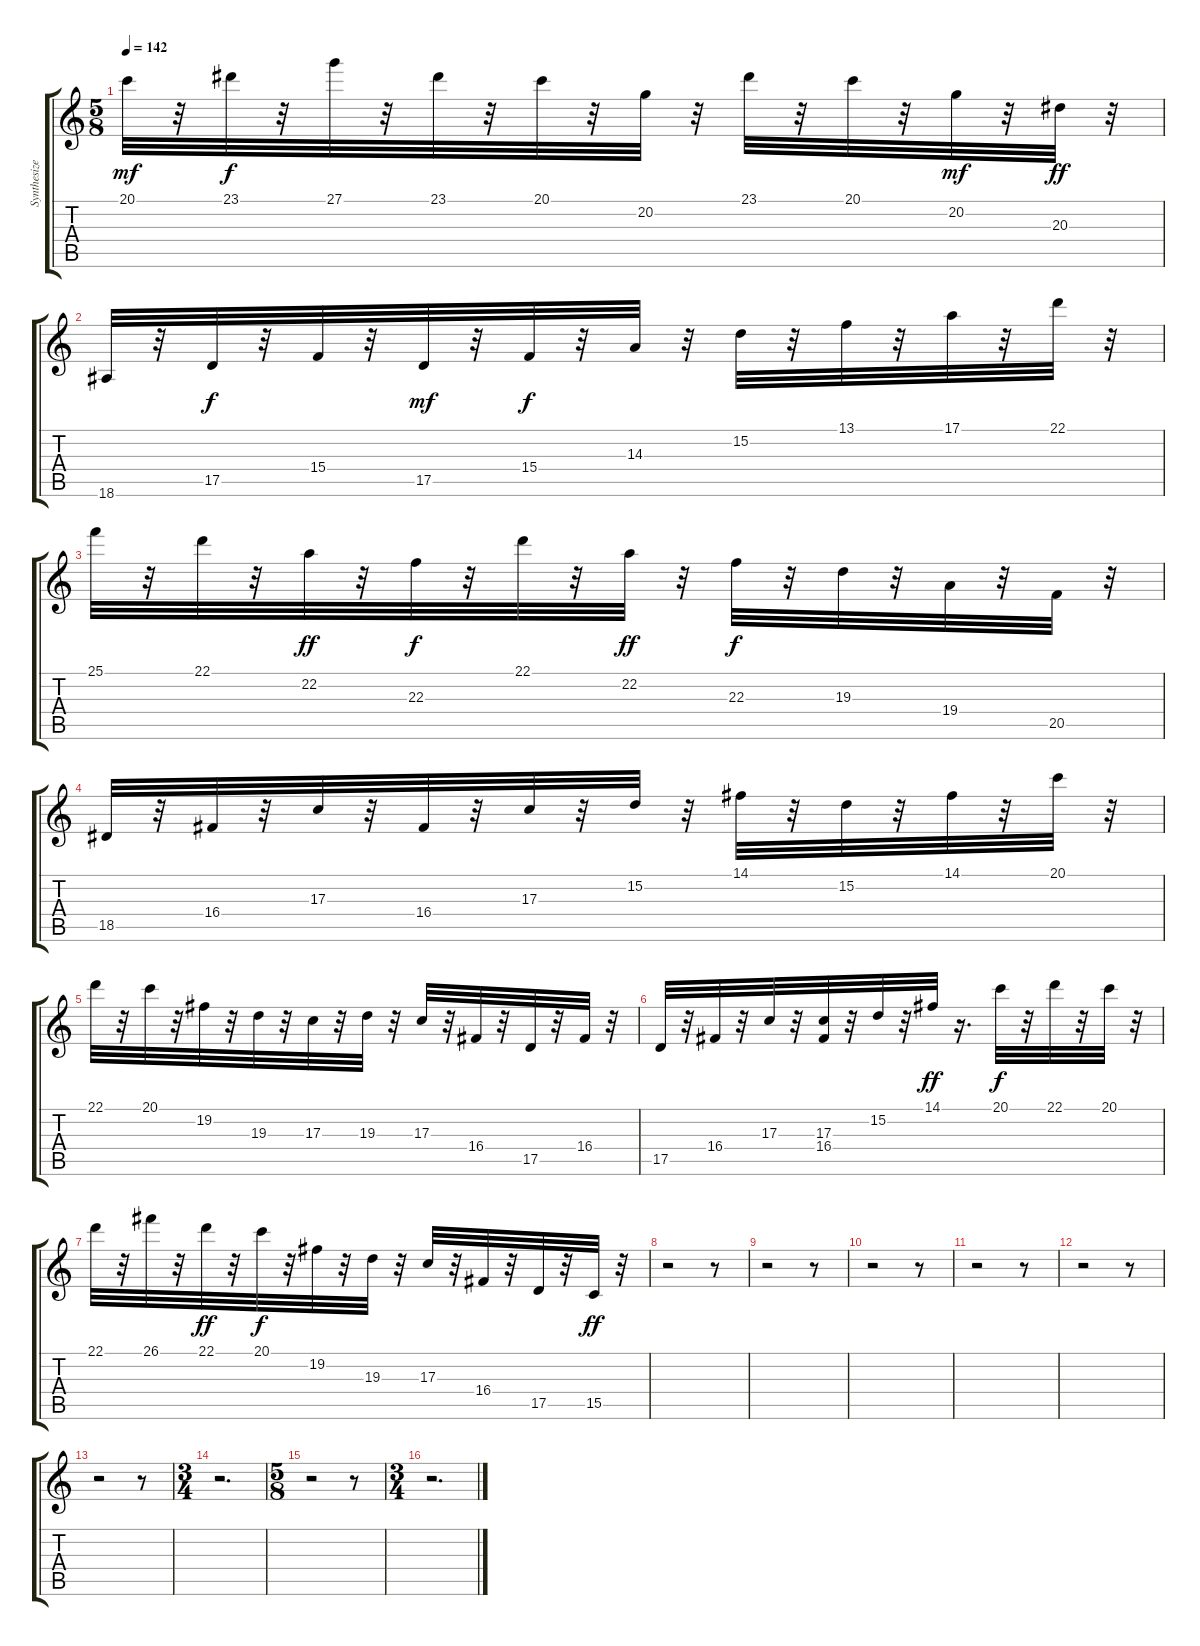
\track ("Synthesizer3                        " "Synthesize") {instrument fx7echoes}
\staff {score tabs}
\tuning (E4 B3 G3 D3 A2 E2) {hide}
\ts (5 8)
\tempo 142
\clef g2
\ks c
20.1.32{dy mf} r.32 23.1.32{dy f} r.32 27.1.32 r.32 23.1.32 r.32 20.1.32 r.32 20.2.32 r.32 23.1.32 r.32 20.1.32 r.32 20.2.32{dy mf} r.32 20.3.32{dy ff} r.32 |
18.6.32 r.32 17.5.32{dy f} r.32 15.4.32 r.32 17.5.32{dy mf} r.32 15.4.32{dy f} r.32 14.3.32 r.32 15.2.32 r.32 13.1.32 r.32 17.1.32 r.32 22.1.32 r.32 |
25.1.32 r.32 22.1.32 r.32 22.2.32{dy ff} r.32 22.3.32{dy f} r.32 22.1.32 r.32 22.2.32{dy ff} r.32 22.3.32{dy f} r.32 19.3.32 r.32 19.4.32 r.32 20.5.32 r.32 |
18.5.32 r.32 16.4.32 r.32 17.3.32 r.32 16.4.32 r.32 17.3.32 r.32 15.2.32 r.32 14.1.32 r.32 15.2.32 r.32 14.1.32 r.32 20.1.32 r.32 |
22.1.32 r.32 20.1.32 r.32 19.2.32 r.32 19.3.32 r.32 17.3.32 r.32 19.3.32 r.32 17.3.32 r.32 16.4.32 r.32 17.5.32 r.32 16.4.32 r.32 |
17.5.32 r.32 16.4.32 r.32 17.3.32 r.32 (17.3 16.4).32 r.32 15.2.32 r.32 14.1.32{dy ff} r.16{d} 20.1.32{dy f} r.32 22.1.32 r.32 20.1.32 r.32 |
22.1.32 r.32 26.1.32 r.32 22.1.32{dy ff} r.32 20.1.32{dy f} r.32 19.2.32 r.32 19.3.32 r.32 17.3.32 r.32 16.4.32 r.32 17.5.32 r.32 15.5.32{dy ff} r.32 |
r.2 r.8 |
r.2 r.8 |
r.2 r.8 |
r.2 r.8 |
r.2 r.8 |
r.2 r.8 |
\ts (3 4)
r.2{d} |
\ts (5 8)
r.2 r.8 |
\ts (3 4)
r.2{d}
